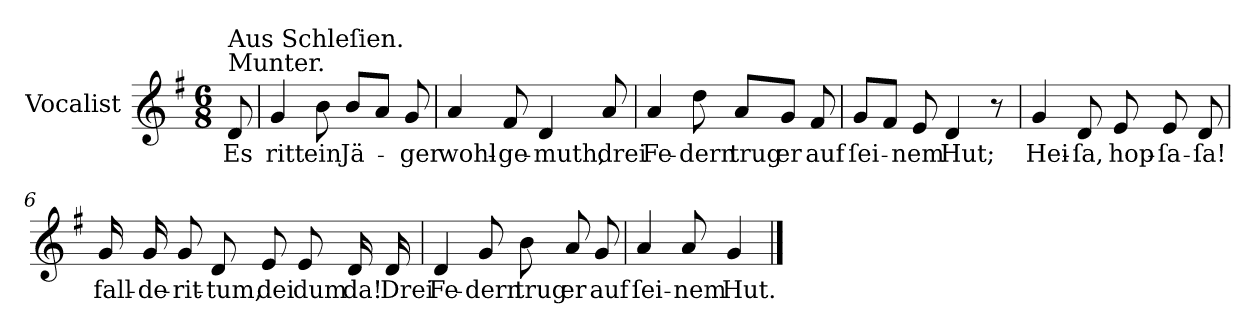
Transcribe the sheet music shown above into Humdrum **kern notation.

**kern	**text
*part1	*part1
*staff1	*staff1
*I"Vocalist	*
*k[f#]	*
*G:	*
*M6/8	*
=	=
!LO:TX:a:t=Munter.	!
!LO:TX:a:t=Aus Schleſien.	!
8d	Es
=1	=1
4g	ritt
8b	ein
8bL	Jä-
8aJ	.
8g	-ger
=2	=2
4a	wohl-
8f#	-ge-
4d	-muth,
8a	drei
=3	=3
4a	Fe-
8dd	-dern
8aL	trug
8gJ	er
8f#	auf
=4	=4
8gL	ſei-
8f#J	.
8e	-nem
4d	Hut;
8r	.
=5	=5
4g	Hei-
8d	-ſa,
8e	hop-
8e	-ſa-
8d	-ſa!
=6	=6
16g	fall-
16g	-de-
8g	-rit-
8d	-tum,
8e	dei
8e	dum
16d	da!
16d	Drei
=7	=7
4d	Fe-
8g	-dern
8b	trug
8a	er
8g	auf
=8	=8
4a	ſei-
8a	-nem
4g	Hut.
==	==
*-	*-
